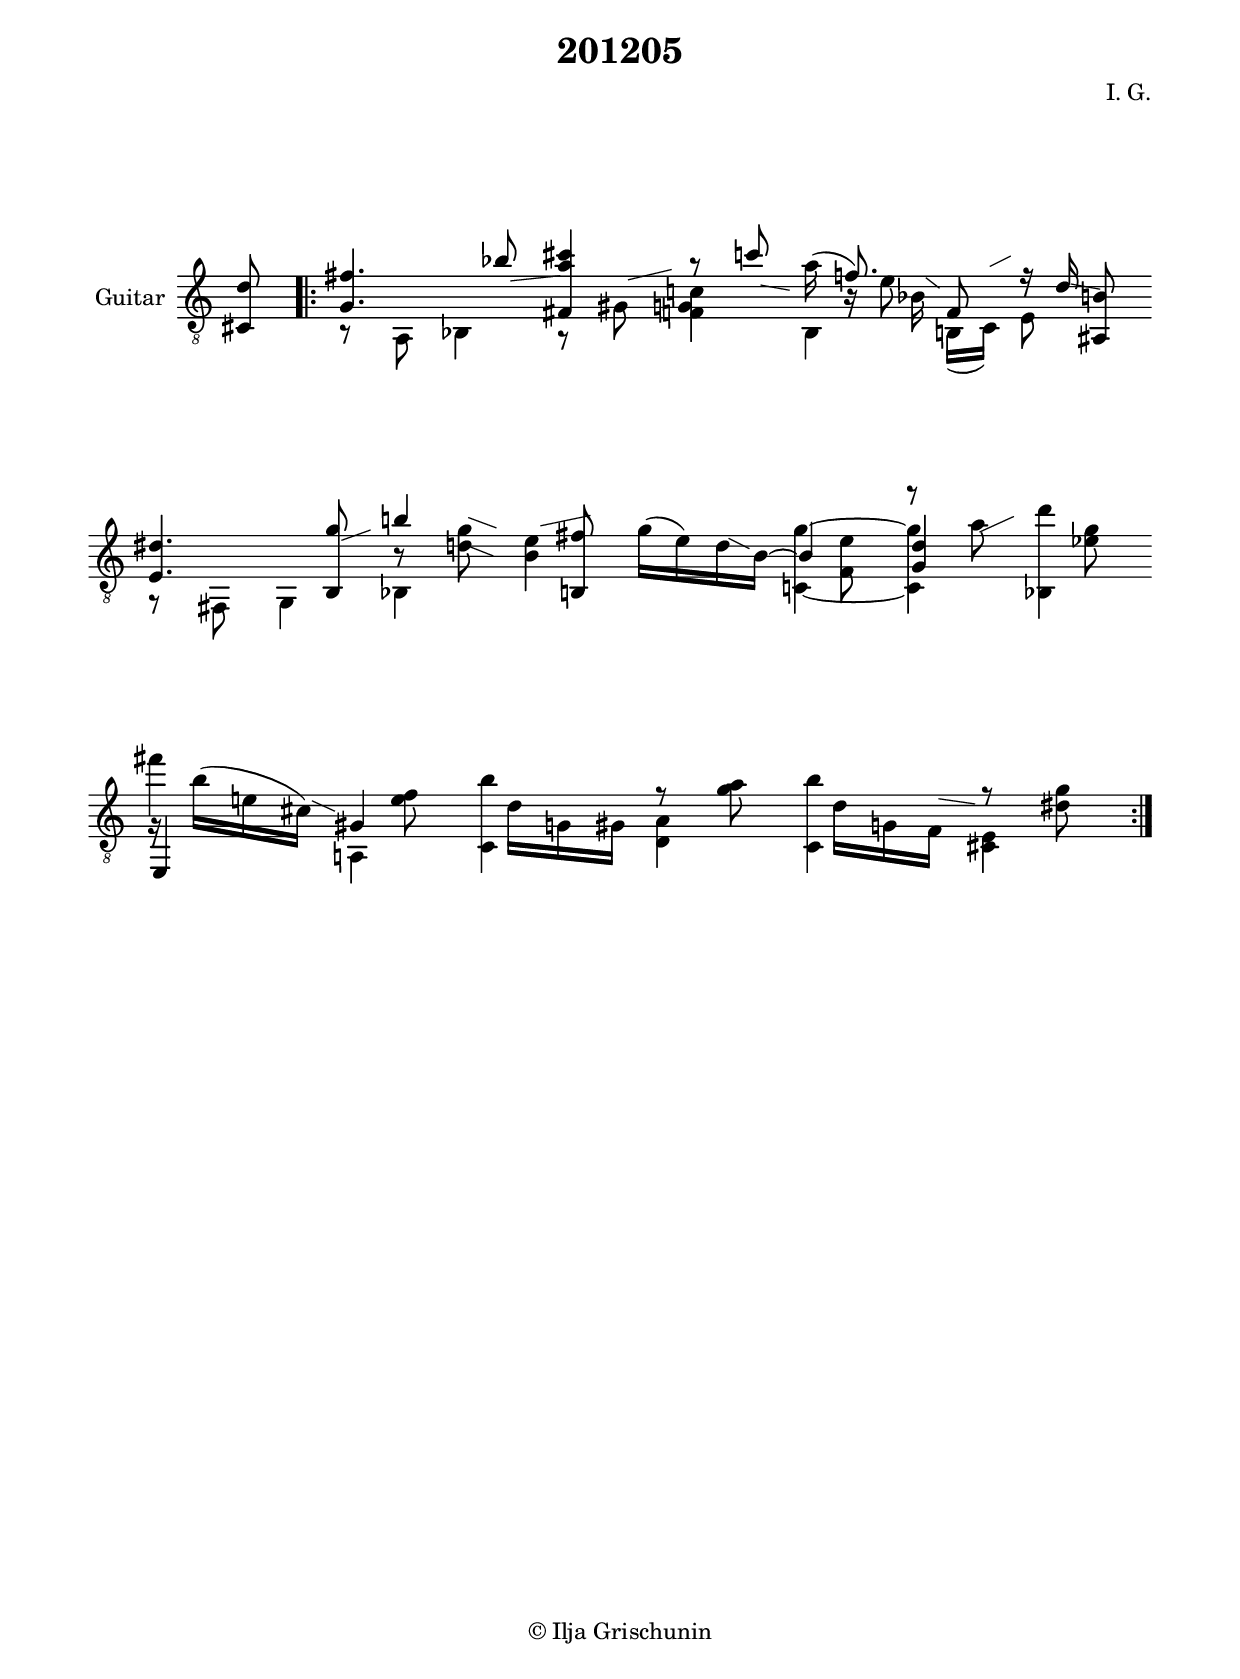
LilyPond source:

\version "2.19.15"

\language "deutsch"

\header {
  title = "201205"
  composer = "I. G."
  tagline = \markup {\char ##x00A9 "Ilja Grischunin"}
}

\paper {
  #(set-paper-size "a4")
  top-markup-spacing.basic-distance = 8
  markup-system-spacing.basic-distance = 25
  top-system-spacing.basic-distance = 20
  system-system-spacing.basic-distance = 25
  score-system-spacing.basic-distance = 28
  last-bottom-spacing.basic-distance = 20

  %two-sided = ##t
  %inner-margin = 25
  %outer-margin = 15
  left-margin = 15
  right-margin = 15
}

\layout {
  \context {
    \Voice
    \override Glissando.thickness = #1.5
    \override Glissando.gap = #0.1
  }
  \context {
    \Score
    \remove "Bar_number_engraver"
  }
}

\include "noteHeads.ly"

%%%%%%%%%%%%%%%%%%%%%%%%%%%%%%%%%%%%%%
#(define RH rightHandFinger)

xLV = #(define-music-function (parser location further) (number?) #{
  \once \override LaissezVibrerTie.X-extent = #'(0 . 0)
  \once \override LaissezVibrerTie.details.note-head-gap = #(/
                                                             further -2)
  \once \override LaissezVibrerTie.extra-offset = #(cons (/
                                                          further 2) 0)
         #})

stringNumberSpanner =
#(define-music-function (parser location StringNumber) (string?)
   #{
     \override TextSpanner.font-size = #-5
     \override TextSpanner.dash-fraction = #0.3
     \override TextSpanner.dash-period = #1.5
     \override TextSpanner.bound-details.right.arrow = ##t
     \override TextSpanner.arrow-width = #0.2
     \override TextSpanner.arrow-length = #0.7
     \override TextSpanner.bound-details.left.stencil-align-dir-y = #CENTER
     \override TextSpanner.bound-details.left.text = \markup { \circle \number #StringNumber }
   #})

stringNumSpan =
#(define-music-function (parser location StringNumber) (string?)
   #{
     \override TextSpanner.font-size = #-5
     \override TextSpanner.dash-fraction = #0.3
     \override TextSpanner.dash-period = #1.5
     %\override TextSpanner.bound-details.right.arrow = ##t
     %\override TextSpanner.arrow-width = #0.2
     %\override TextSpanner.arrow-length = #0.7
     \override TextSpanner.bound-details.left.stencil-align-dir-y = #CENTER
     \override TextSpanner.bound-details.left.text = \markup { \circle \number #StringNumber }
   #})

%%%%%%%%%%%%%%%%%%%%%%%%%%%%%%%%%%%%%%

global = {
  %\key d \major
  \time 2/4
  \override Staff.TimeSignature.stencil = ##f
}

classicalGuitar = \relative c {
  \global
  %\compressFullBarRests
  %\partial 8 
  \cadenzaOn
  <cis d'>8
  \bar ".|:"\noBreak
  <<
    {
      <g' fis'>4. b'8-\markup {
        \postscript #"1.5 -1 moveto 4.8 0.5 rlineto stroke"
      }
      <fis, a' cis>4 r8 c''-\markup {
        \postscript #"1.4 -1.4 moveto 2.8 -0.5 rlineto stroke"
      }
    }
    \\
    {
      r8 a,, b4
      %\override Score.BarLine.stencil = ##f
      r8 gis'-\markup {
        \postscript #"1.4 4.2 moveto 4.2 1 rlineto stroke"
      }
      \displaceHeads #'(1 -1 0)
      <f g c!>4
    }
  >>
  \time 5/8
  <<
    {
      \stemDown a'16(\noBeam \stemUp f8.)
    }
    \\
    {
      s16 b,\rest e8\noBeam
    }
    \\
    {
      \voiceTwo
      s8. b16-\markup {
        \postscript #"1.4 4.4 moveto 1.3 -1 rlineto stroke"
      }
    }
    \\
    {
      \voiceTwo
      b,4
    }
  >>
  <<
    {
      f'8\noBeam r16 d'-\markup {
        \postscript #"1.4 -1.3 moveto 2.8 -0.5 rlineto stroke"
      }
    }
    \\
    {
      h,16([ cis)]-\markup {
        \postscript #"0.7 5.5 moveto 2 1 rlineto stroke"
      } e8
    }
  >>
  <ais, h'>8
  \time 2/4
  \bar ""
  \break
  <<
    {
      <e' dis'>4. <h g''>8-\markup {
        \postscript #"1.5 -1 moveto 2.8 1 rlineto stroke"
      }
    }
    \\
    {
      r8 fis g4
    }
  >>
  <<
    {
      h''!4 s8 <h,, fis''>
    }
    \\
    {
      h'8\rest <d g>-\markup {
        \postscript #"1 6.3 moveto 2.7 -1 rlineto stroke"
      }-\markup {
        \postscript #"0.6 3.7 moveto 2.8 -1.1 rlineto stroke"
      }
      <h e>4-\markup {
        \postscript #"1.5 5.5 moveto 4.8 1 rlineto stroke"
      }
    }
    \\
    {
      \voiceTwo
      b,4 s
    }
  >>
  <<
    {
      \stemDown
      g''16[( e) d-\markup {
        \postscript #"1.2 -0.8 moveto 2 -1 rlineto stroke"
      } h]~
      \stemUp
      h4
      \stemDown
      r8 a'-\markup {
        \postscript #"0.8 -0.2 moveto 3.3 1.5 rlineto stroke"
      } <b,, d''>4
    }
    \\
    {
      s4 s8 <f' e'>
      \stemUp
      <g d'>4 s
    }
    \\
    {
      \voiceTwo
      s4 <c,~ g''^~> q s8 <es' g>
    }
  >>
  \bar ""
  \break
  <<
    {
      \stemDown
      fis'4 s8 <e, fis>
    }
    \\
    {
      g,16\rest h'^([ e, cis)]-\markup {
        \postscript #"1.5 4 moveto 2.2 -1 rlineto stroke"
      }
      \stemUp
      gis4
    }
    \\
    {
      \voiceTwo
      \stemUp
      e,4
      \stemDown
      a
    }
  >>
  <<
    {
      \stemDown
      <c h''>4 r8 <g'' a>
    }
    \\
    {
      s16 d[ g, gis] <d a'>4
    }
  >>
  <<
    {
      \stemDown
      <c h''>4 r8 <dis' g>
    }
    \\
    {
      s16 d[ g, f]-\markup {
        \postscript #"1 4.2 moveto 3.5 -0.5 rlineto stroke"
      } <cis e>4
    }
  >>
  %\revert Score.BarLine.stencil
  \bar ":|."
}

%%%%%%%%%%%%%%%%%%%%%%%%%%%%%%%%%%%%%%
\score {
  \new Staff \with {
    instrumentName = "Guitar"
  }
  {
    \clef "treble_8" \classicalGuitar
  }
  \layout { }
}
